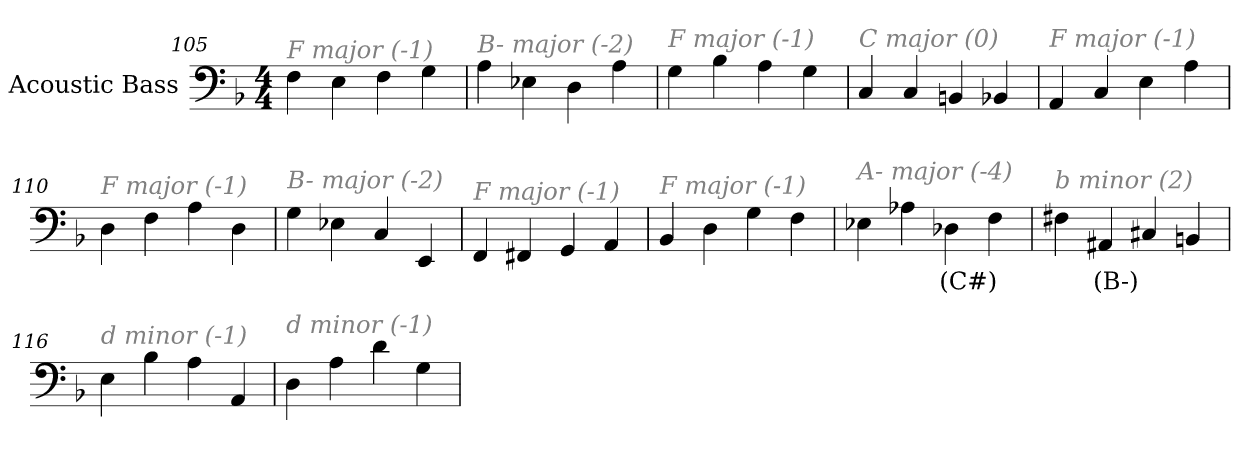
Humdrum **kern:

**kern	**text
*part1	*part1
*staff1	*staff1
*I"Acoustic Bass	*
*clefF4	*
*ITrd7c12	*
*k[b-]	*
*F:	*
*M4/4	*
=105	=105
!LO:TX:i:color=#808080:t=F major (-1)	!
4FF	.
4EE	.
4FF	.
4GG	.
=106	=106
!LO:TX:i:color=#808080:t=B- major (-2)	!
4AA	.
4EE-X	.
4DD	.
4AA	.
=107	=107
!LO:TX:i:color=#808080:t=F major (-1)	!
4GG	.
4BB-	.
4AA	.
4GG	.
=108	=108
!LO:TX:i:color=#808080:t=C major (0)	!
4CC	.
4CC	.
4BBBn	.
4BBB-X	.
=109	=109
!LO:TX:i:color=#808080:t=F major (-1)	!
4AAA	.
4CC	.
4EE	.
4AA	.
=110	=110
!LO:TX:i:color=#808080:t=F major (-1)	!
4DD	.
4FF	.
4AA	.
4DD	.
=111	=111
!LO:TX:i:color=#808080:t=B- major (-2)	!
4GG	.
4EE-X	.
4CC	.
4EEE	.
=112	=112
!LO:TX:i:color=#808080:t=F major (-1)	!
4FFF	.
4FFF#X	.
4GGG	.
4AAA	.
=113	=113
!LO:TX:i:color=#808080:t=F major (-1)	!
4BBB-	.
4DD	.
4GG	.
4FF	.
=114	=114
!LO:TX:i:color=#808080:t=A- major (-4)	!
4EE-X	.
4AA-X	.
4DD-Xi	(C#)
4FF	.
=115	=115
!LO:TX:i:color=#808080:t=b minor (2)	!
4FF#X	.
4AAA#Xi	(B-)
4CC#X	.
4BBBn	.
=116	=116
!LO:TX:i:color=#808080:t=d minor (-1)	!
4EE	.
4BB-	.
4AA	.
4AAA	.
=117	=117
!LO:TX:i:color=#808080:t=d minor (-1)	!
4DD	.
4AA	.
4D	.
4GG	.
=	=
*-	*-
